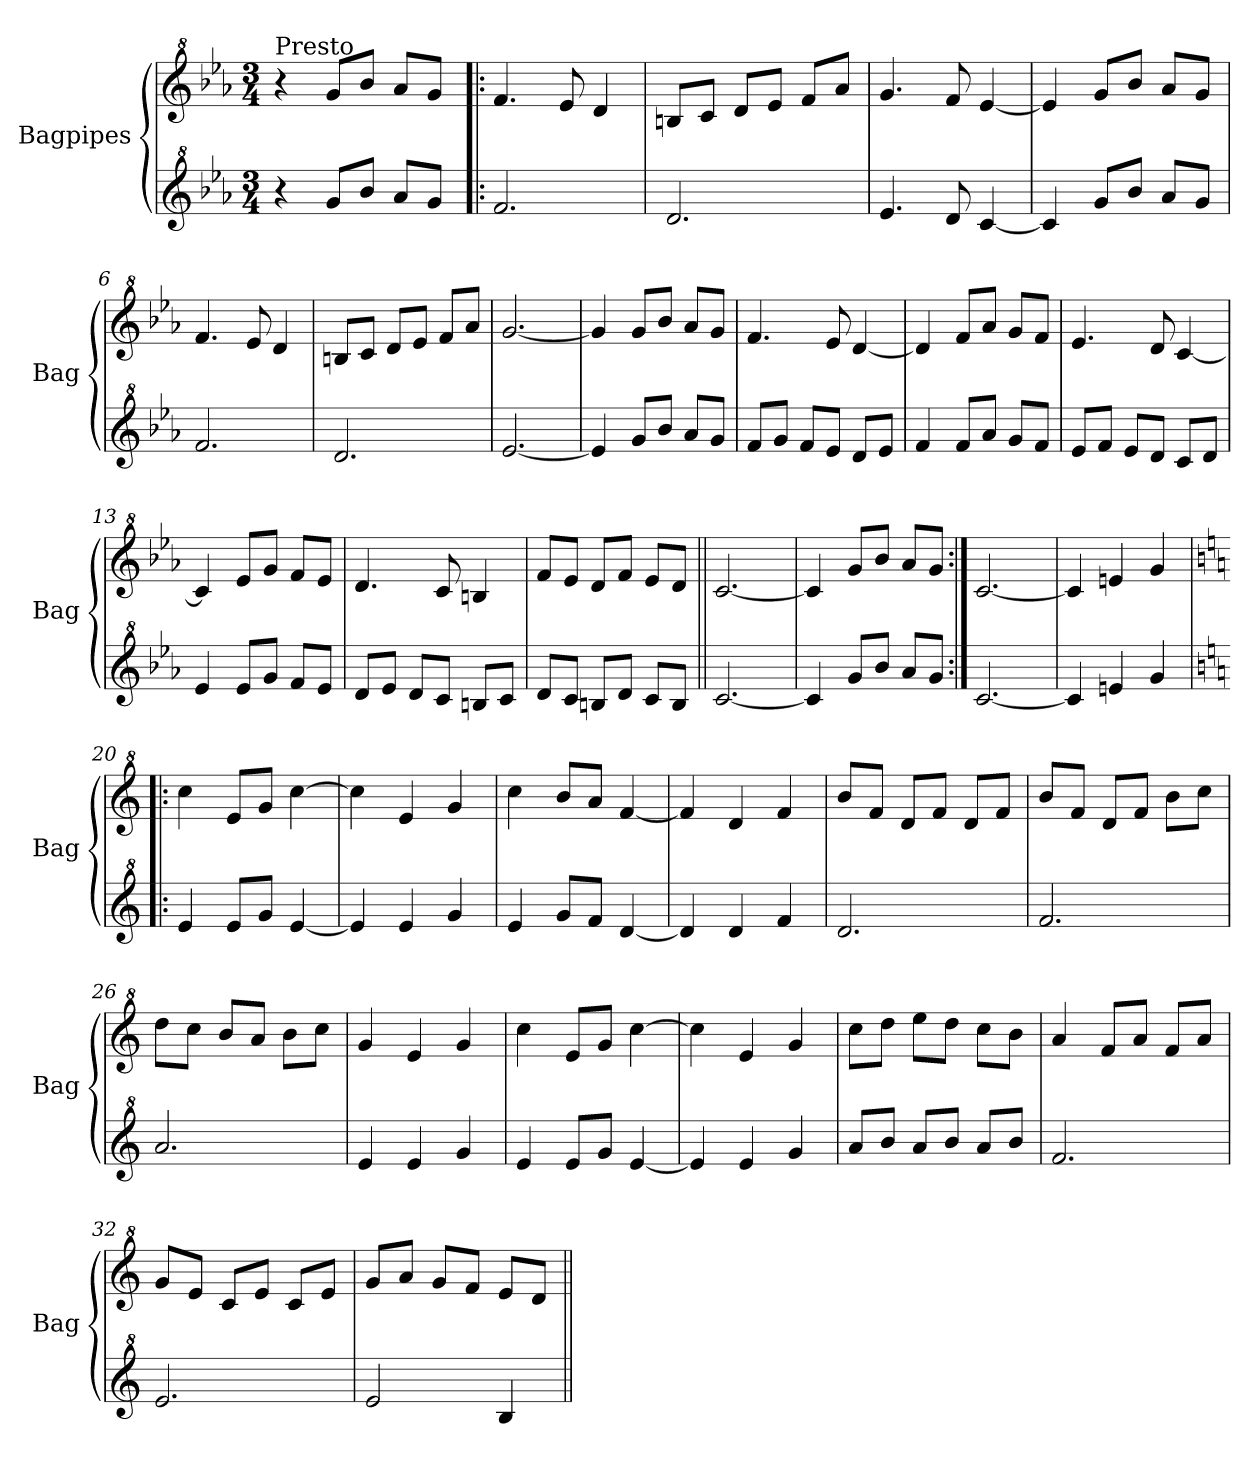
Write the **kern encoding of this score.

**kern	**kern
*part2	*part1
*staff2	*staff1
*I"Bagpipes	*I"Bagpipes
*I'Bag	*I'Bag
*clefG^2	*clefG^2
*k[b-e-a-]	*k[b-e-a-]
*E-:	*E-:
*M3/4	*M3/4
=1	=1
!	!LO:TX:a:t=Presto
4r	4r
8gg/L	8gg/L
8bb-/J	8bb-/J
8aa-/L	8aa-/L
8gg/J	8gg/J
=2!|:	=2!|:
2.ff/	4.ff/
.	8ee-/
.	4dd/
=3	=3
2.dd/	8bn/L
.	8cc/J
.	8dd/L
.	8ee-/J
.	8ff/L
.	8aa-/J
=4	=4
4.ee-/	4.gg/
8dd/	8ff/
[4cc/	[4ee-/
=5	=5
4cc/]	4ee-/]
8gg/L	8gg/L
8bb-/J	8bb-/J
8aa-/L	8aa-/L
8gg/J	8gg/J
=6	=6
2.ff/	4.ff/
.	8ee-/
.	4dd/
=7	=7
2.dd/	8bn/L
.	8cc/J
.	8dd/L
.	8ee-/J
.	8ff/L
.	8aa-/J
=8	=8
[2.ee-/	[2.gg/
=9	=9
4ee-/]	4gg/]
8gg/L	8gg/L
8bb-/J	8bb-/J
8aa-/L	8aa-/L
8gg/J	8gg/J
!!LO:LB:g=z
=10	=10
8ff/L	4.ff/
8gg/J	.
8ff/L	.
8ee-/J	8ee-/
8dd/L	[4dd/
8ee-/J	.
=11	=11
4ff/	4dd/]
8ff/L	8ff/L
8aa-/J	8aa-/J
8gg/L	8gg/L
8ff/J	8ff/J
=12	=12
8ee-/L	4.ee-/
8ff/J	.
8ee-/L	.
8dd/J	8dd/
8cc/L	[4cc/
8dd/J	.
=13	=13
4ee-/	4cc/]
8ee-/L	8ee-/L
8gg/J	8gg/J
8ff/L	8ff/L
8ee-/J	8ee-/J
=14	=14
8dd/L	4.dd/
8ee-/J	.
8dd/L	.
8cc/J	8cc/
8bn/L	4bn/
8cc/J	.
=15	=15
8dd/L	8ff/L
8cc/J	8ee-/J
8bn/L	8dd/L
8dd/J	8ff/J
8cc/L	8ee-/L
8b/J	8dd/J
=16||	=16||
[2.cc/	[2.cc/
=17	=17
4cc/]	4cc/]
8gg/L	8gg/L
8bb-/J	8bb-/J
8aa-/L	8aa-/L
8gg/J	8gg/J
!!LO:LB:g=z
=18:|!	=18:|!
[2.cc/	[2.cc/
=19	=19
4cc/]	4cc/]
4een/	4een/
4gg/	4gg/
=20!|:	=20!|:
*k[]	*k[]
*C:	*C:
4ee/	4ccc\
8ee/L	8ee/L
8gg/J	8gg/J
[4ee/	[4ccc\
=21	=21
4ee/]	4ccc\]
4ee/	4ee/
4gg/	4gg/
=22	=22
4ee/	4ccc\
8gg/L	8bb/L
8ff/J	8aa/J
[4dd/	[4ff/
=23	=23
4dd/]	4ff/]
4dd/	4dd/
4ff/	4ff/
=24	=24
2.dd/	8bb/L
.	8ff/J
.	8dd/L
.	8ff/J
.	8dd/L
.	8ff/J
=25	=25
2.ff/	8bb/L
.	8ff/J
.	8dd/L
.	8ff/J
.	8bb\L
.	8ccc\J
=26	=26
2.aa/	8ddd\L
.	8ccc\J
.	8bb/L
.	8aa/J
.	8bb\L
.	8ccc\J
!!LO:LB:g=z
=27	=27
4ee/	4gg/
4ee/	4ee/
4gg/	4gg/
=28	=28
4ee/	4ccc\
8ee/L	8ee/L
8gg/J	8gg/J
[4ee/	[4ccc\
=29	=29
4ee/]	4ccc\]
4ee/	4ee/
4gg/	4gg/
=30	=30
8aa/L	8ccc\L
8bb/J	8ddd\J
8aa/L	8eee\L
8bb/J	8ddd\J
8aa/L	8ccc\L
8bb/J	8bb\J
=31	=31
2.ff/	4aa/
.	8ff/L
.	8aa/J
.	8ff/L
.	8aa/J
=32	=32
2.ee/	8gg/L
.	8ee/J
.	8cc/L
.	8ee/J
.	8cc/L
.	8ee/J
=33	=33
2ee/	8gg/L
.	8aa/J
.	8gg/L
.	8ff/J
4b/	8ee/L
.	8dd/J
=||	=||
*-	*-
